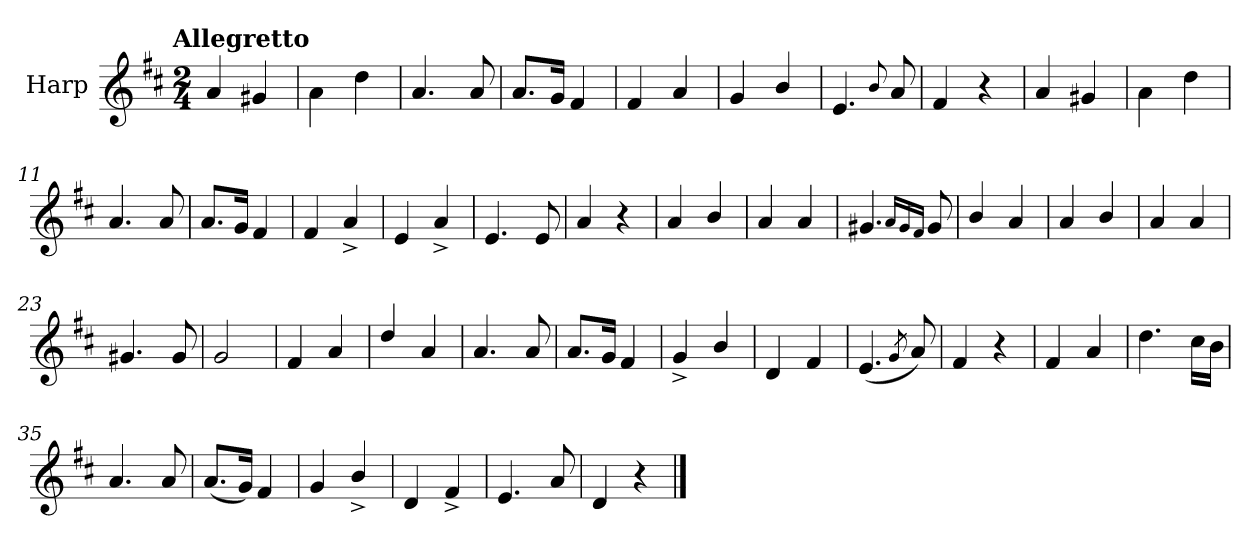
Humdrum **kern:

**kern
*part1
*staff1
*I"Harp
*I'Hrp.
*clefG2
*k[f#c#]
!!LO:TX:omd:t=Allegretto
*M2/4
*MM116
=1
4a/
4g#X/
=2
4a\
4dd\
=3
4.a/
8a/
=4
8.a/L
16g/Jk
4f#/
=5
4f#/
4a/
=6
4g/
4b/
!!LO:LB:g=z
=7
4.e/
8qqb/
8a/
=8
4f#/
4r
=9
4a/
4g#X/
=10
4a\
4dd\
=11
4.a/
8a/
=12
8.a/L
16g/Jk
4f#/
=13
4f#/
4a^/
=14
4e/
4a^/
=15
4.e/
8e/
!!LO:LB:g=z
=16
4a/
4r
=17
4a/
4b/
=18
4a/
4a/
=19
4.g#X/
16qqa/LL
16qqg#/
16qqf#/JJ
8g#/
=20
4b/
4a/
=21
4a/
4b/
=22
4a/
4a/
=23
4.g#X/
8g#/
!!LO:LB:g=z
=24
2g/
=25
4f#/
4a/
=26
4dd/
4a/
=27
4.a/
8a/
=28
8.a/L
16g/Jk
4f#/
=29
4g^/
4b/
=30
4d/
4f#/
=31
(<4.e/
8qg/
8a/)
=32
4f#/
4r
=33
4f#/
4a/
!!LO:LB:g=z
=34
4.dd\
16cc#\LL
16b\JJ
=35
4.a/
8a/
=36
(<8.a/L
16g/Jk)
4f#/
=37
4g/
4b^/
=38
4d/
4f#^/
=39
4.e/
8a/
=40
4d/
4r
==
*-
